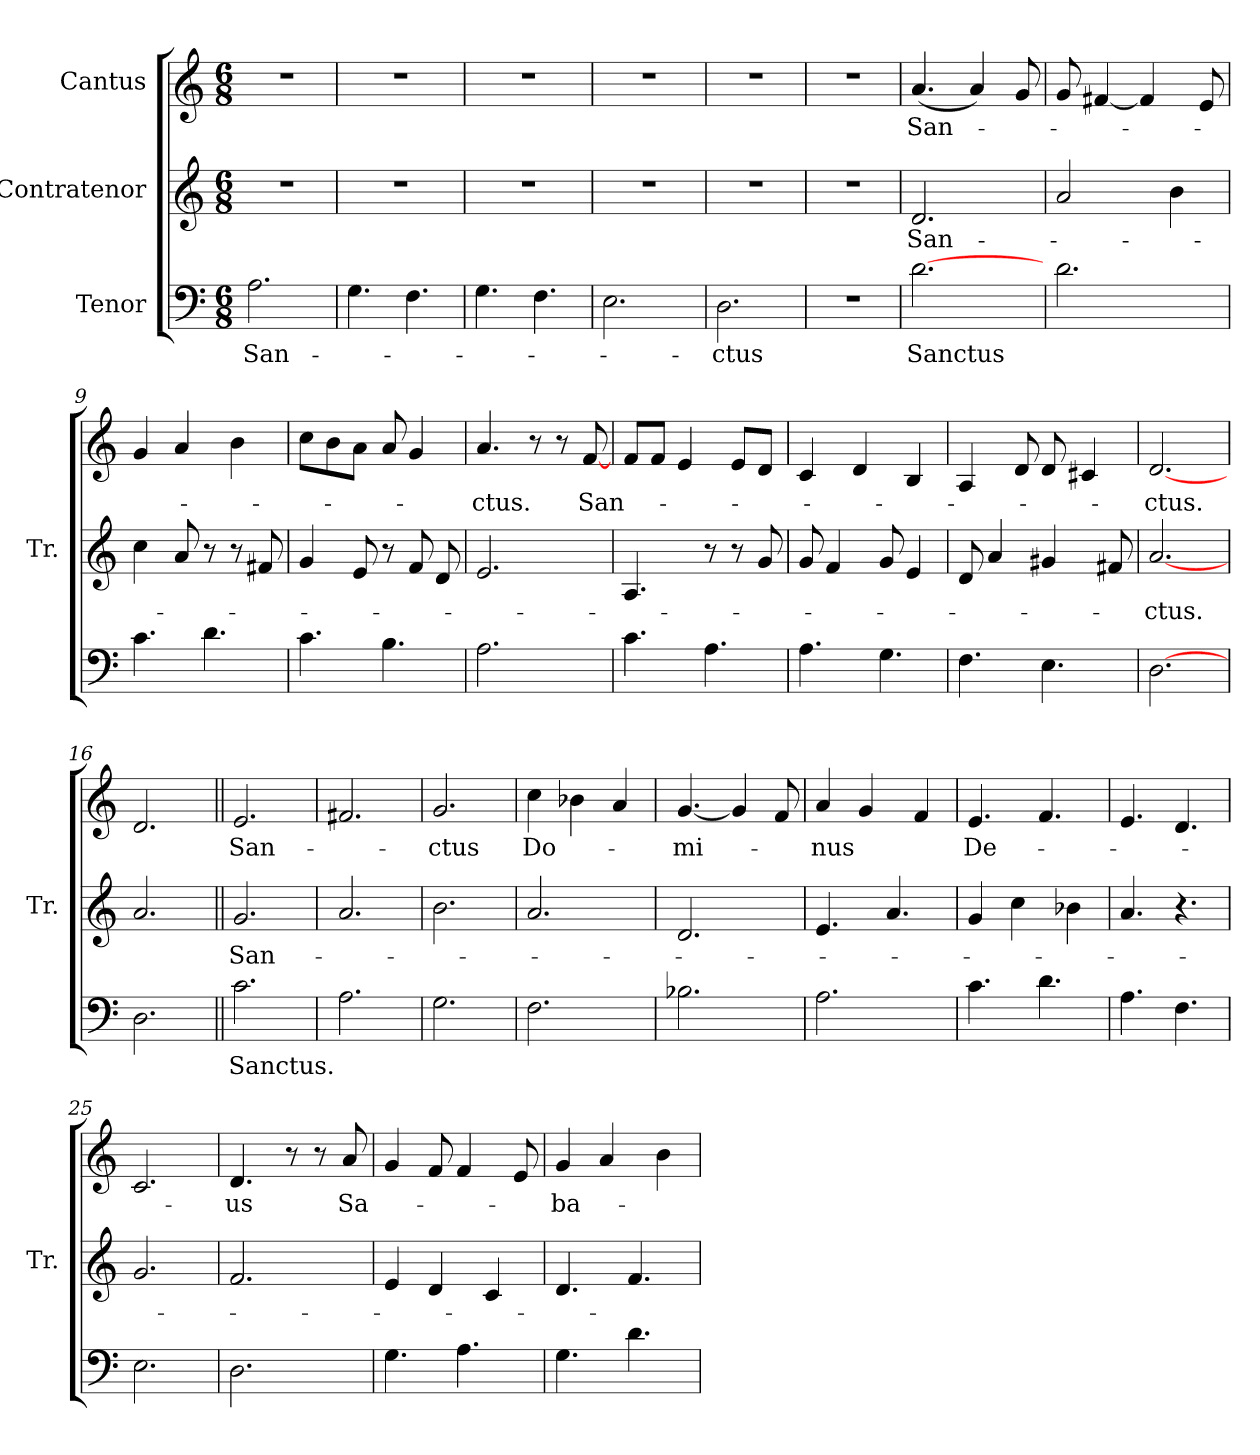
**kern	**text	**kern	**text	**kern	**text
*part3	*part3	*part2	*part2	*part1	*part1
*staff3	*staff3	*staff2	*staff2	*staff1	*staff1
*I"Tenor	*	*I"Contratenor	*	*I"Cantus	*
*	*	*I'Tr.	*	*	*
!!LO:PB:g=z
*clefF4	*	*clefG2	*	*clefG2	*
*k[]	*	*k[]	*	*k[]	*
*C:	*	*C:	*	*C:	*
*M6/8	*	*M6/8	*	*M6/8	*
=1	=1	=1	=1	=1	=1
!	!LO:LY:b:color=#000000	!LO:N:vis=1	!	!LO:N:vis=1	!
2.Ai\	San-	2.r	.	2.r	.
=2	=2	=2	=2	=2	=2
!	!	!LO:N:vis=1	!	!LO:N:vis=1	!
4.Gi\	.	2.r	.	2.r	.
4.Fi\	.	.	.	.	.
=3	=3	=3	=3	=3	=3
!	!	!LO:N:vis=1	!	!LO:N:vis=1	!
4.Gi\	.	2.r	.	2.r	.
4.Fi\	.	.	.	.	.
=4	=4	=4	=4	=4	=4
!	!	!LO:N:vis=1	!	!LO:N:vis=1	!
2.Ei\	.	2.r	.	2.r	.
=5	=5	=5	=5	=5	=5
!	!LO:LY:b:color=#000000	!LO:N:vis=1	!	!LO:N:vis=1	!
2.Di\	-ctus	2.r	.	2.r	.
=6	=6	=6	=6	=6	=6
!LO:N:vis=1	!	!LO:N:vis=1	!	!LO:N:vis=1	!
2.r	.	2.r	.	2.r	.
=7	=7	=7	=7	=7	=7
!	!LO:LY:b:color=#000000	!	!LO:LY:b:color=#000000	!	!LO:LY:b:color=#000000
[2.di\	Sanctus	2.di/	San-	(4.ai/	San-
.	.	.	.	4ai/)	.
.	.	.	.	8gi/L	.
=8	=8	=8	=8	=8	=8
2.di\	.	2ai/	.	8gi/L	.
.	.	.	.	[4f#Xi/	.
.	.	.	.	4f#i/]	.
.	.	4bi\	.	.	.
.	.	.	.	8ei/L	.
!!LO:LB:g=z
=9	=9	=9	=9	=9	=9
4.ci\	.	4cci\	.	4gi/	.
.	.	8ai/L	.	4ai/	.
4.di\	.	8r	.	.	.
.	.	8r	.	4bi\	.
.	.	8f#Xi/L	.	.	.
=10	=10	=10	=10	=10	=10
4.ci\	.	4gi/	.	8cci\L	.
.	.	.	.	8bi\	.
.	.	8ei/L	.	8ai\J	.
4.Bi\	.	8r	.	8ai/L	.
.	.	8fi/L	.	4gi/	.
.	.	8di/J	.	.	.
=11	=11	=11	=11	=11	=11
!	!	!	!	!	!LO:LY:b:color=#000000
2.Ai\	.	2.ei/	.	4.ai/	-ctus.
.	.	.	.	8r	.
.	.	.	.	8r	.
!	!	!	!	!	!LO:LY:b:color=#000000
.	.	.	.	[8fi/L	San-
=12	=12	=12	=12	=12	=12
4.ci\	.	4.Ai/	.	8fi/L	.
.	.	.	.	8fi/J	.
.	.	.	.	4ei/	.
4.Ai\	.	8r	.	.	.
.	.	8r	.	8ei/L	.
.	.	8gi/L	.	8di/J	.
=13	=13	=13	=13	=13	=13
4.Ai\	.	8gi/L	.	4ci/	.
.	.	4fi/	.	.	.
.	.	.	.	4di/	.
4.Gi\	.	8gi/L	.	.	.
.	.	4ei/	.	4Bi/	.
=14	=14	=14	=14	=14	=14
4.Fi\	.	8di/L	.	4Ai/	.
.	.	4ai/	.	.	.
.	.	.	.	8di/L	.
4.Ei\	.	4g#Xi/	.	8di/L	.
.	.	.	.	4c#Xi/	.
.	.	8f#Xi/L	.	.	.
!!LO:LB:g=z
=15	=15	=15	=15	=15	=15
!	!	!	!LO:LY:b:color=#000000	!	!LO:LY:b:color=#000000
[2.Di\	.	[2.ai/	-ctus.	[2.di/	-ctus.
=16	=16	=16	=16	=16	=16
2.Di\	.	2.ai/	.	2.di/	.
=17||	=17||	=17||	=17||	=17||	=17||
!	!LO:LY:b:color=#000000	!	!LO:LY:b:color=#000000	!	!LO:LY:b:color=#000000
2.ci\	Sanctus.	2.gi/	San-	2.ei/	San-
=18	=18	=18	=18	=18	=18
2.Ai\	.	2.ai/	.	2.f#Xi/	.
=19	=19	=19	=19	=19	=19
!	!	!	!	!	!LO:LY:b:color=#000000
2.Gi\	.	2.bi\	.	2.gi/	-ctus
=20	=20	=20	=20	=20	=20
!	!	!	!	!	!LO:LY:b:color=#000000
2.Fi\	.	2.ai/	.	4cci\	Do-
.	.	.	.	4b-Xi\	.
.	.	.	.	4ai/	.
=21	=21	=21	=21	=21	=21
!	!	!	!	!	!LO:LY:b:color=#000000
2.B-Xi\	.	2.di/	.	[4.gi/	-mi-
.	.	.	.	4gi/]	.
.	.	.	.	8fi/L	.
=22	=22	=22	=22	=22	=22
!	!	!	!	!	!LO:LY:b:color=#000000
2.Ai\	.	4.ei/	.	4ai/	-nus
.	.	.	.	4gi/	.
.	.	4.ai/	.	.	.
.	.	.	.	4fi/	.
=23	=23	=23	=23	=23	=23
!	!	!	!	!	!LO:LY:b:color=#000000
4.ci\	.	4gi/	.	4.ei/	De-
.	.	4cci\	.	.	.
4.di\	.	.	.	4.fi/	.
.	.	4b-Xi\	.	.	.
!!LO:PB:g=z
=24	=24	=24	=24	=24	=24
4.Ai\	.	4.ai/	.	4.ei/	.
4.Fi\	.	4.r	.	4.di/	.
=25	=25	=25	=25	=25	=25
2.Ei\	.	2.gi/	.	2.ci/	.
=26	=26	=26	=26	=26	=26
!	!	!	!	!	!LO:LY:b:color=#000000
2.Di\	.	2.fi/	.	4.di/	-us
.	.	.	.	8r	.
.	.	.	.	8r	.
!	!	!	!	!	!LO:LY:b:color=#000000
.	.	.	.	8ai/L	Sa-
=27	=27	=27	=27	=27	=27
4.Gi\	.	4ei/	.	4gi/	.
.	.	4di/	.	8fi/L	.
4.Ai\	.	.	.	4fi/	.
.	.	4ci/	.	.	.
.	.	.	.	8ei/L	.
=28	=28	=28	=28	=28	=28
!	!	!	!	!	!LO:LY:b:color=#000000
4.Gi\	.	4.di/	.	4gi/	-ba-
.	.	.	.	4ai/	.
4.di\	.	4.fi/	.	.	.
.	.	.	.	4bi\	.
=	=	=	=	=	=
*-	*-	*-	*-	*-	*-
